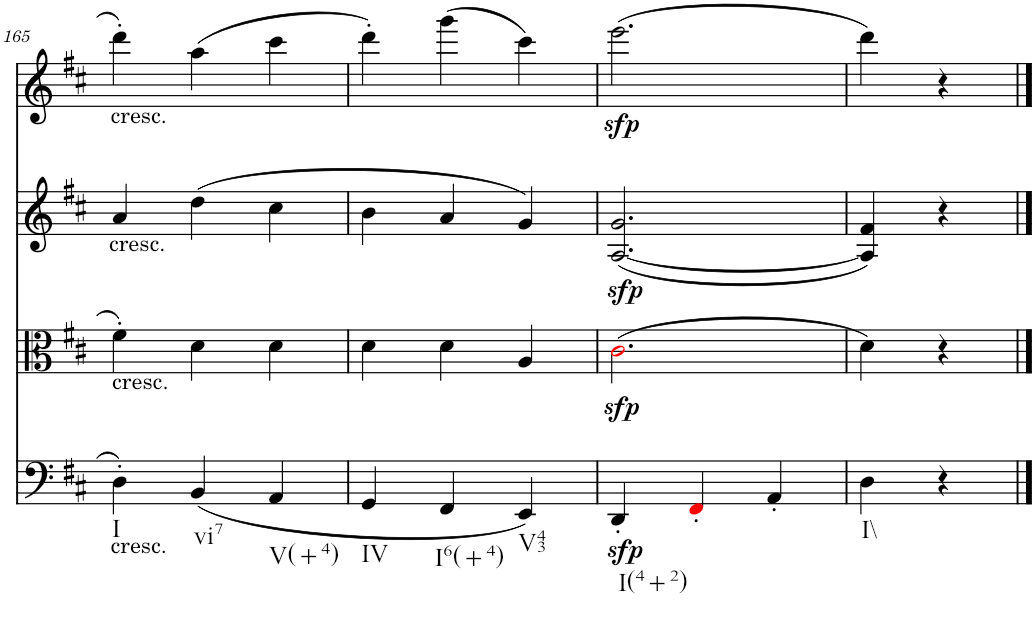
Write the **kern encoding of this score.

**kern	**dynam	**kern	**dynam	**kern	**kern	**dynam
*part4	*part4	*part3	*part3	*part2	*part1	*part1
*staff4	*staff4	*staff3	*staff3	*staff2	*staff1	*staff1
*I"Violoncello	*	*I"Viola	*	*I"Violin II	*I"Violin I	*
*I'Vc	*	*I'Vla	*	*I'Vln	*I'Vln	*
!!LO:PB:g=z
*clefF4	*	*clefC3	*	*clefG2	*clefG2	*
*k[f#c#]	*	*k[f#c#]	*	*k[f#c#]	*k[f#c#]	*
*M3/4	*	*M3/4	*	*M3/4	*M3/4	*
=165	=165	=165	=165	=165	=165	=165
!	!	!	!	!	!LO:TX:b:t=cresc.	!
!	!	!	!	!LO:TX:b:t=cresc.	!	!
!	!	!LO:TX:b:t=cresc.	!	!	!	!
!LO:TX:b:t=cresc.	!	!	!	!	!	!
!LO:TX:b:t=I	!	!	!	!	!	!
4D'\	.	4f#'\	.	4a/	4ddd'\	.
!LO:TX:b:t=vi7	!	!	!	!	!	!
(4BB/	.	4d\	.	(4dd\	(4aa\	.
!LO:TX:b:t=V(+4)	!	!	!	!	!	!
4AA/	.	4d\	.	4cc#\	4ccc#\	.
=166	=166	=166	=166	=166	=166	=166
!LO:TX:b:t=IV	!	!	!	!	!	!
4GG/	.	4d\	.	4b\	4ddd'\)	.
!LO:TX:b:t=I6(+4)	!	!	!	!	!	!
4FF#/	.	4d\	.	4a/	(4ggg\	.
!LO:TX:b:t=V43	!	!	!	!	!	!
4EE/)	.	4A/	.	4g/)	4ccc#\)	.
=167	=167	=167	=167	=167	=167	=167
!LO:TX:b:t=I(4+2)	!	!	!	!	!	!
!	!LO:DY:b	!	!LO:DY:b	!	!	!
!	!	!	!LO:DY:n=1:a	!	!	!LO:DY:b
4DD'/	sfp	(2.c#i\	sfp sfp	([2.A/ 2.g/	(2.eee\	sfp
4FF#'i/	.	.	.	.	.	.
4AA'/	.	.	.	.	.	.
=168	=168	=168	=168	=168	=168	=168
!LO:TX:b:t=I\\	!	!	!	!	!	!
4D\	.	4d\)	.	4A/] 4f#/)	4ddd\)	.
4r	.	4r	.	4r	4r	.
==	==	==	==	==	==	==
*-	*-	*-	*-	*-	*-	*-
